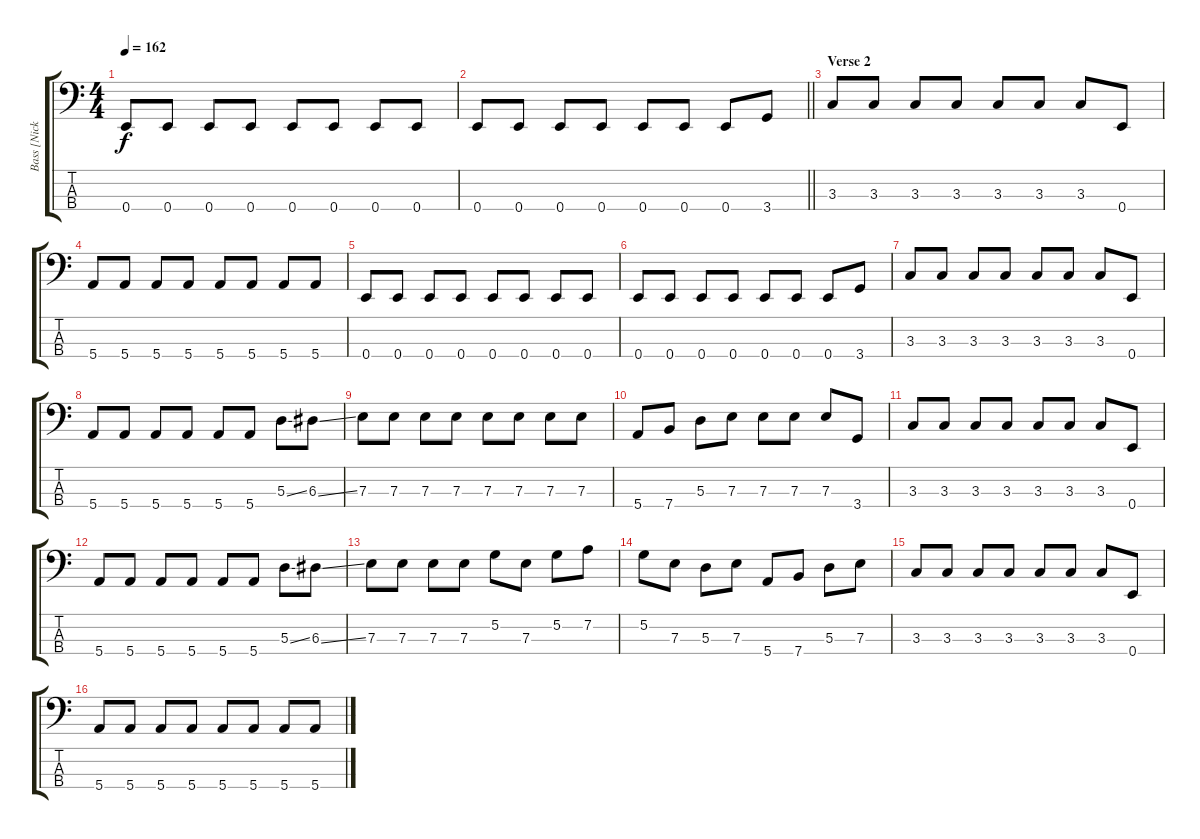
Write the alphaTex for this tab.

\track ("Bass [Nick Oliveri]" "Bass [Nick") {instrument electricbasspick bank 255}
\staff {score tabs}
\tuning (G2 D2 A1 E1) {hide}
\ts (4 4)
\tempo 162
\clef f4
\ks c
0.4.8{dy f} 0.4.8 0.4.8 0.4.8 0.4.8 0.4.8 0.4.8 0.4.8 |
\barLineRight lightlight
0.4.8 0.4.8 0.4.8 0.4.8 0.4.8 0.4.8 0.4.8 3.4.8 |
\section ("" "Verse 2")
3.3.8 3.3.8 3.3.8 3.3.8 3.3.8 3.3.8 3.3.8 0.4.8 |
5.4.8 5.4.8 5.4.8 5.4.8 5.4.8 5.4.8 5.4.8 5.4.8 |
0.4.8 0.4.8 0.4.8 0.4.8 0.4.8 0.4.8 0.4.8 0.4.8 |
0.4.8 0.4.8 0.4.8 0.4.8 0.4.8 0.4.8 0.4.8 3.4.8 |
3.3.8 3.3.8 3.3.8 3.3.8 3.3.8 3.3.8 3.3.8 0.4.8 |
5.4.8 5.4.8 5.4.8 5.4.8 5.4.8 5.4.8 5.3{ss}.8 6.3{ss}.8 |
7.3.8 7.3.8 7.3.8 7.3.8 7.3.8 7.3.8 7.3.8 7.3.8 |
5.4.8 7.4.8 5.3.8 7.3.8 7.3.8 7.3.8 7.3.8 3.4.8 |
3.3.8 3.3.8 3.3.8 3.3.8 3.3.8 3.3.8 3.3.8 0.4.8 |
5.4.8 5.4.8 5.4.8 5.4.8 5.4.8 5.4.8 5.3{ss}.8 6.3{ss}.8 |
7.3.8 7.3.8 7.3.8 7.3.8 5.2.8 7.3.8 5.2.8 7.2.8 |
5.2.8 7.3.8 5.3.8 7.3.8 5.4.8 7.4.8 5.3.8 7.3.8 |
3.3.8 3.3.8 3.3.8 3.3.8 3.3.8 3.3.8 3.3.8 0.4.8 |
5.4.8 5.4.8 5.4.8 5.4.8 5.4.8 5.4.8 5.4.8 5.4.8
